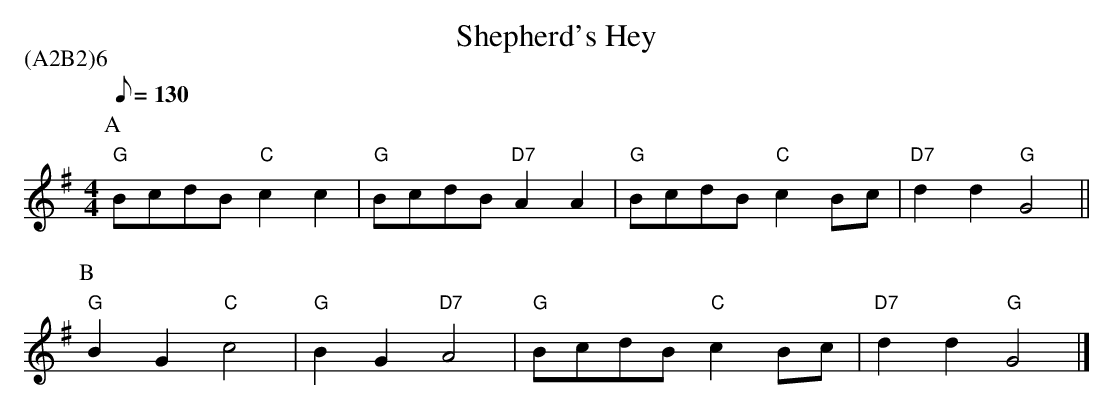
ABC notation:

X:1
T: Shepherd's Hey
M: 4/4
L: 1/8
Q: 130
P: (A2B2)6
K: Gmaj
P: A
"G" BcdB "C" c2c2 | "G" BcdB "D7" A2A2 | "G" BcdB "C" c2Bc | "D7" d2d2 "G" G4 ||
P: B
"G" B2G2 "C" c4 | "G" B2G2 "D7" A4 | "G" BcdB "C" c2Bc | "D7" d2d2 "G" G4 |]
